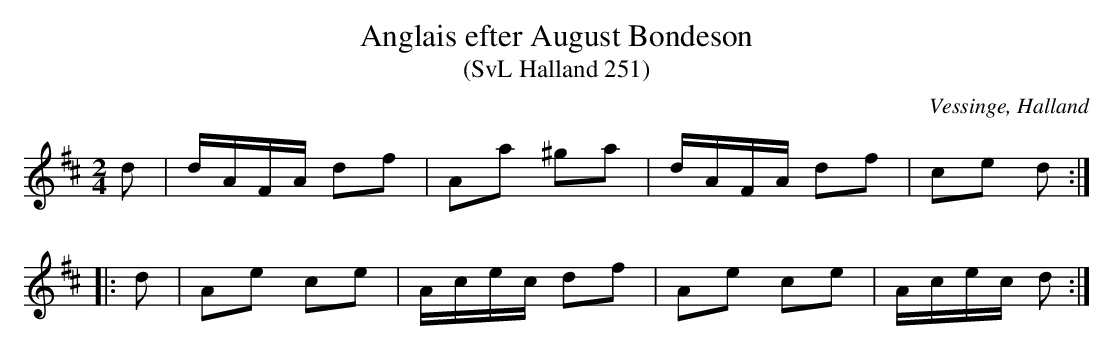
X:1
T:Anglais efter August Bondeson
T:(SvL Halland 251)
O:Vessinge, Halland
M:2/4
L:1/8
K:D
d|d/A/F/A/ df|Aa ^ga|d/A/F/A/ df|ce d:|
|:d|Ae ce|A/c/e/c/ df|Ae ce|A/c/e/c/ d:|
